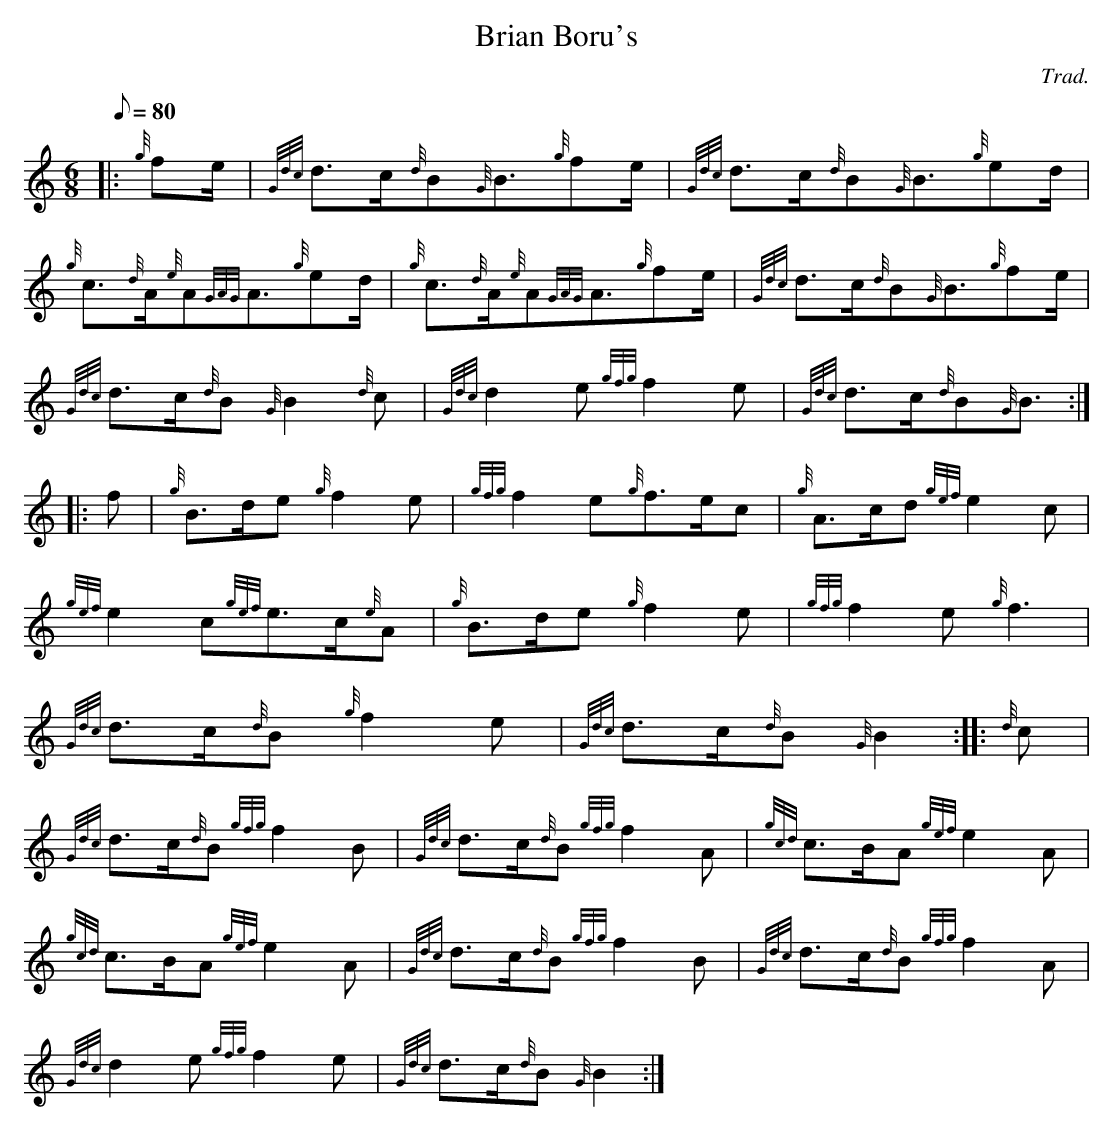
X:1
T:Brian Boru's
M:6/8
L:1/8
Q:80
C:Trad.
K:HP
|: {g}fe/2 | \
{Gdc}d3/2c/2{d}B{G}B3/2{g}fe/2 | \
{Gdc}d3/2c/2{d}B{G}B3/2{g}ed/2 |
{g}c3/2{d}A/2{e}A{GAG}A3/2{g}ed/2 | \
{g}c3/2{d}A/2{e}A{GAG}A3/2{g}fe/2 | \
{Gdc}d3/2c/2{d}B{G}B3/2{g}fe/2 |
{Gdc}d3/2c/2{d}B{G}B2{d}c | \
{Gdc}d2e{gfg}f2e | \
{Gdc}d3/2c/2{d}B{G}B3/2 ::
f | \
{g}B3/2d/2e{g}f2e | \
{gfg}f2e{g}f3/2e/2c | \
{g}A3/2c/2d{gef}e2c |
{gef}e2c{gef}e3/2c/2{e}A | \
{g}B3/2d/2e{g}f2e | \
{gfg}f2e{g}f3 |
{Gdc}d3/2c/2{d}B{g}f2e | \
{Gdc}d3/2c/2{d}B{G}B2 :: \
{d}c |
{Gdc}d3/2c/2{d}B{gfg}f2B | \
{Gdc}d3/2c/2{d}B{gfg}f2A | \
{gcd}c3/2B/2A{gef}e2A |
{gcd}c3/2B/2A{gef}e2A | \
{Gdc}d3/2c/2{d}B{gfg}f2B | \
{Gdc}d3/2c/2{d}B{gfg}f2A |
{Gdc}d2e{gfg}f2e | \
{Gdc}d3/2c/2{d}B{G}B2 :|
